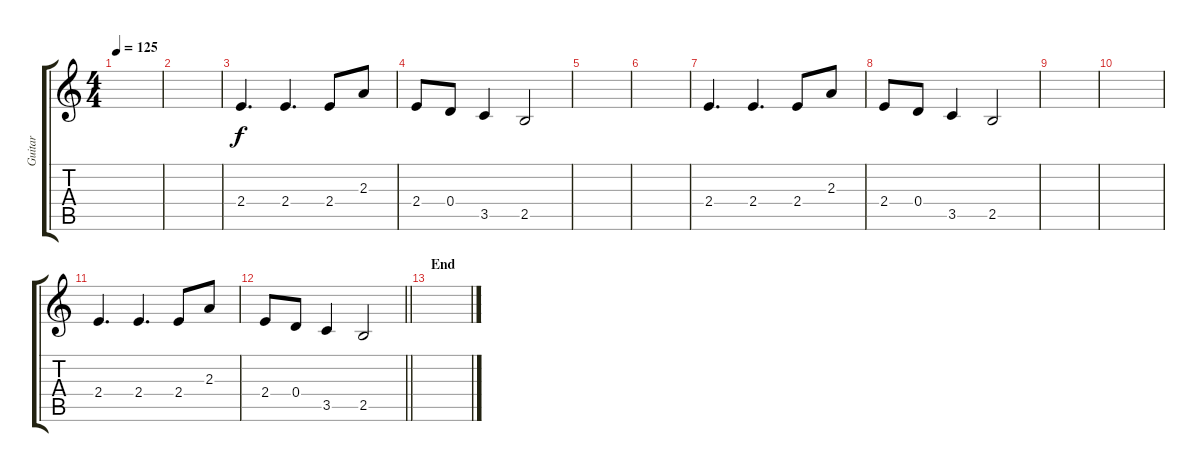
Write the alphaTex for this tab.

\track ("Guitar" "Guitar") {instrument electricguitarclean}
\staff {score tabs}
\tuning (E4 B3 G3 D3 A2 E2) {hide}
\ts (4 4)
\tempo 125
\clef g2
\ks c
|
|
2.4.4{d} 2.4.4{d} 2.4.8 2.3.8 |
2.4.8 0.4.8 3.5.4 2.5.2 |
|
|
2.4.4{d} 2.4.4{d} 2.4.8 2.3.8 |
2.4.8 0.4.8 3.5.4 2.5.2 |
|
|
2.4.4{d} 2.4.4{d} 2.4.8 2.3.8 |
\barLineRight lightlight
2.4.8 0.4.8 3.5.4 2.5.2 |
\section ("" "End")
